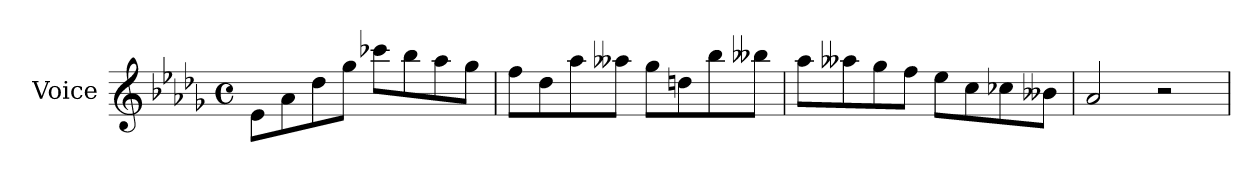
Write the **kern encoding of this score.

**kern
*part1
*staff1
*I"Voice
*I'Voice
*clefG2
*k[b-e-a-d-g-]
*M4/4
*met(c)
=1
8e-\L
8a-\
8dd-\
8gg-\J
8ccc-X\L
8bb-\
8aa-\
8gg-\J
=2
8ff\L
8dd-\
8aa-\
8aa--X\J
8gg-\L
8ddn\
8bb-\
8bb--X\J
=3
8aa-\L
8aa--X\
8gg-\
8ff\J
8ee-\L
8cc\
8cc-X\
8b--X\J
=4
2a-/
2rcc
=
*-
